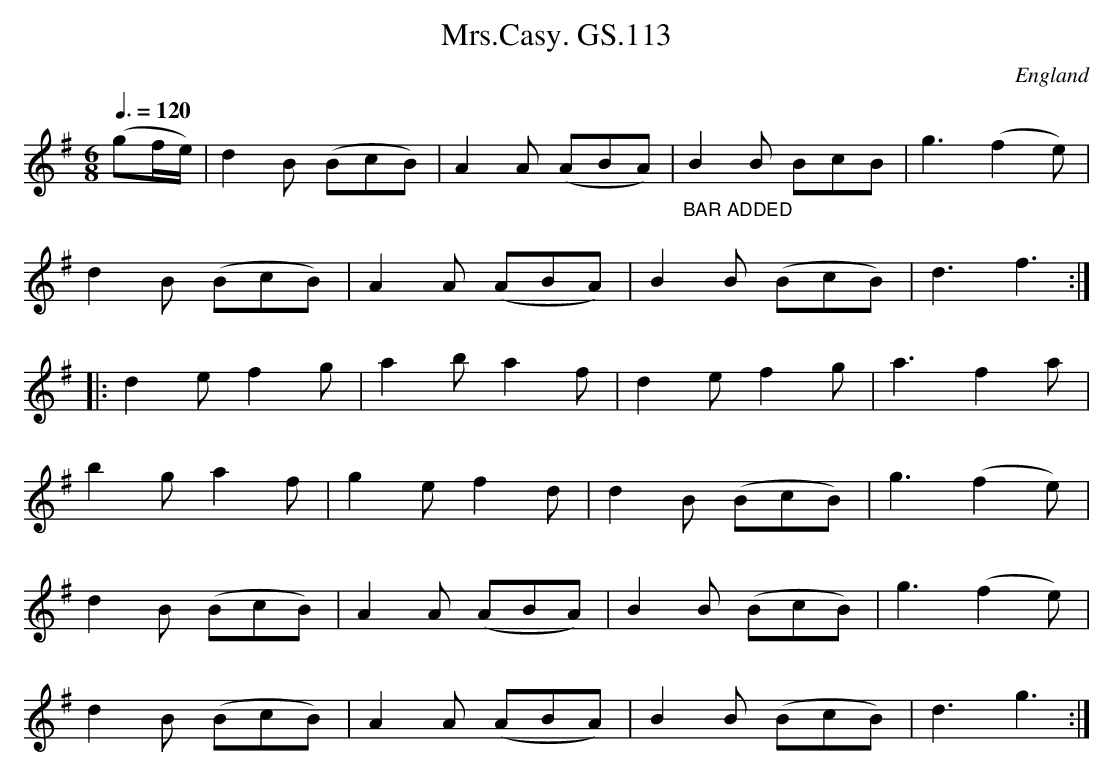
X:1
T:Mrs.Casy. GS.113
L:1/8
M:6/8
O:England
Q:3/8=120
K:G major
(gf/e/) | d2B (BcB) | A2A (ABA) | "_BAR ADDED" B2B BcB |\
g3 (f2e) |!
d2B (BcB) | A2A (ABA) | B2 B (BcB) | d3 f3 :|!
|: d2ef2g | a2ba2f | d2ef2g | a3 f2a |!
b2ga2f | g2ef2d | d2B (BcB) | g3 (f2e) |!
d2B (BcB) | A2A (ABA) | B2B (BcB) | g3 (f2e) |!
d2B (BcB) | A2A (ABA)  | B2B (BcB) | d3g3 :|
